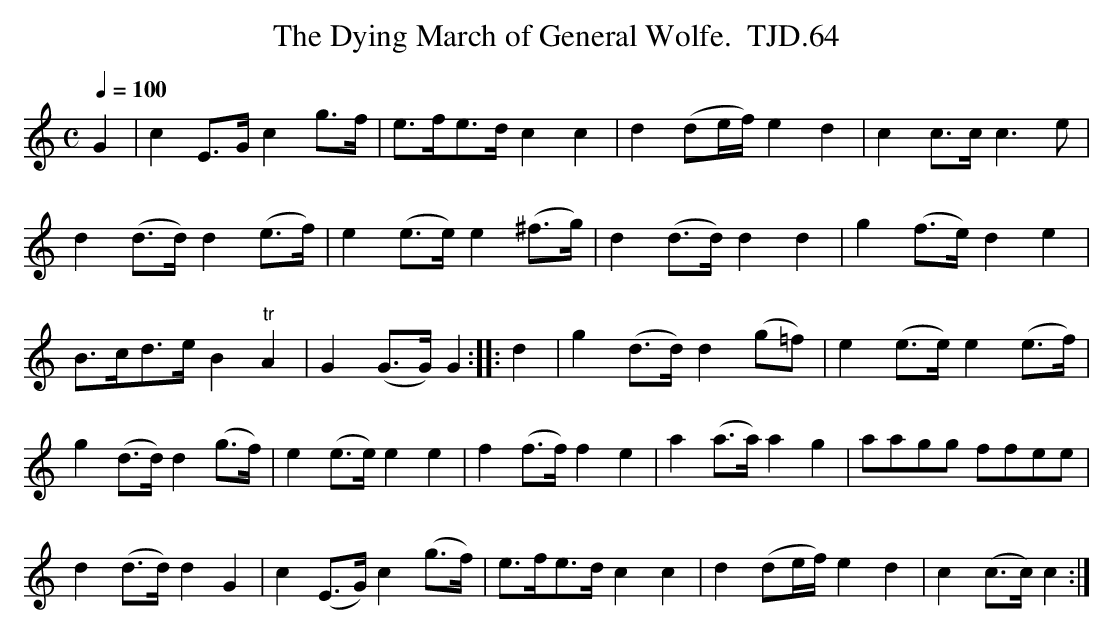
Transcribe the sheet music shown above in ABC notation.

X:1
T:Dying March of General Wolfe.  TJD.64, The
M:C
L:1/8
Q:1/4=100
K:C
G2|c2E>G c2g>f|e>fe>dc2c2|d2(de/f/)e2d2|c2c>cc2>e2|
d2(d>d)d2(e>f)|e2(e>e)e2(^f>g)|d2(d>d)d2d2|g2(f>e)d2e2|
B>cd>eB2"tr"A2|G2(G>G)G2::d2|g2(d>d)d2(g=f)|e2(e>e)e2(e>f)|
g2(d>d)d2(g>f)|e2(e>e)e2e2|f2(f>f)f2e2|a2(a>a)a2g2|aagg ffee|
d2(d>d)d2G2|c2(E>G)c2(g>f)|e>fe>dc2c2|d2(de/f/)e2d2|c2(c>c)c2:|
